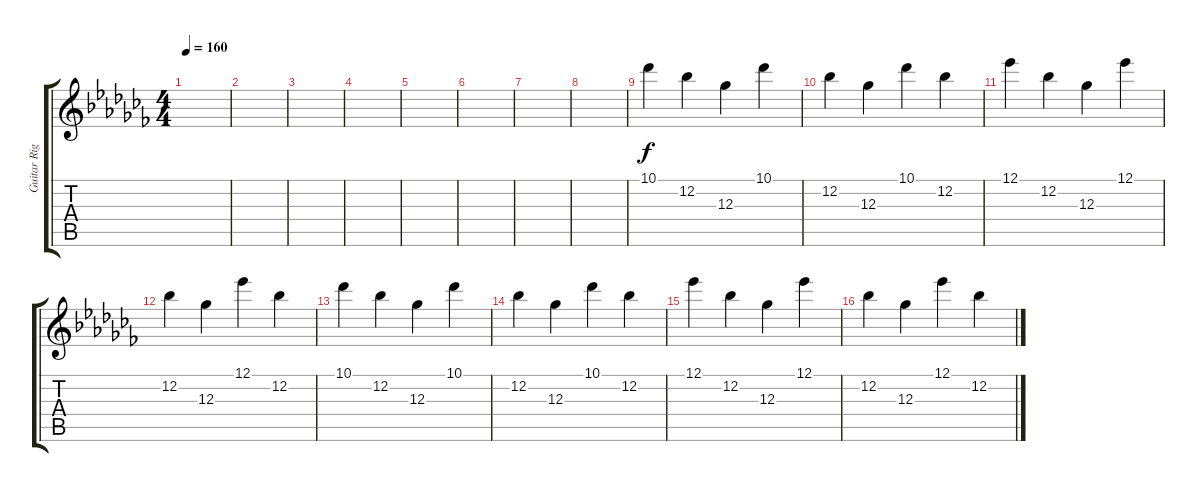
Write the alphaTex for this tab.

\track ("Guitar Right" "Guitar Rig") {instrument electricguitarjazz}
\staff {score tabs}
\tuning (Eb4 Bb3 Gb3 Db3 Ab2 Eb2) {hide}
\ts (4 4)
\tempo 160
\clef g2
\ks cb
|
|
|
|
|
|
|
|
10.1.4{volume 8 balance 11 instrument electricguitarjazz} 12.2.4 12.3.4 10.1.4 |
12.2.4 12.3.4 10.1.4 12.2.4 |
12.1.4 12.2.4 12.3.4 12.1.4 |
12.2.4 12.3.4 12.1.4 12.2.4 |
10.1.4 12.2.4 12.3.4 10.1.4 |
12.2.4 12.3.4 10.1.4 12.2.4 |
12.1.4 12.2.4 12.3.4 12.1.4 |
12.2.4 12.3.4 12.1.4 12.2.4
